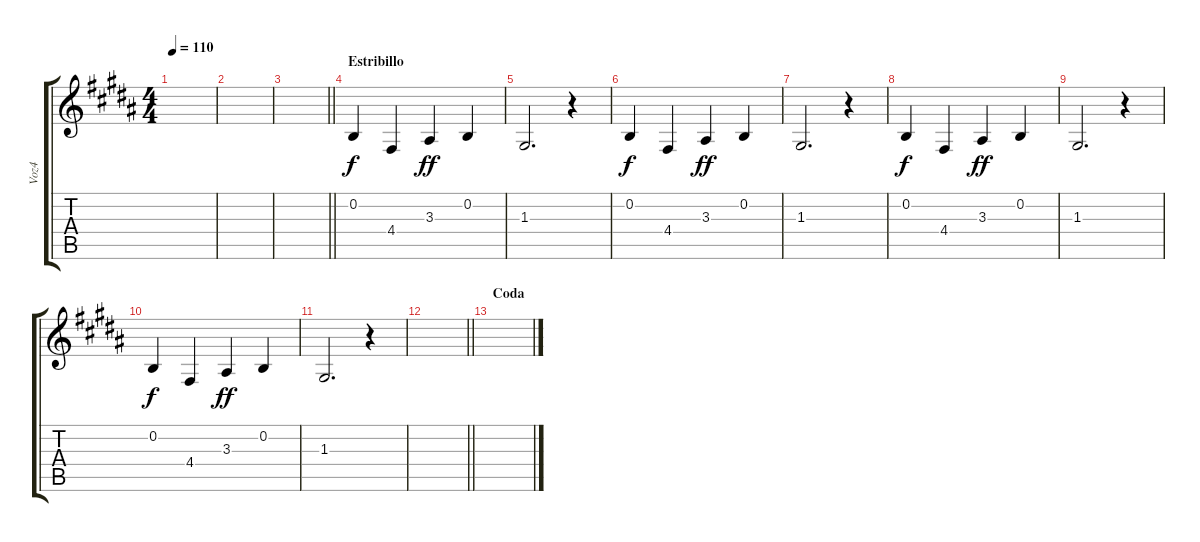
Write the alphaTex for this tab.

\track ("Voz4" "Voz4") {instrument choiraahs}
\staff {score tabs}
\tuning (E4 B3 G3 D3 A2 E2) {hide}
\ts (4 4)
\tempo 110
\clef g2
\ks b
|
|
\barLineRight lightlight
|
\section ("" "Estribillo")
0.2.4{dy f} 4.4.4 3.3.4{dy ff} 0.2.4 |
1.3.2{d} r.4 |
0.2.4{dy f} 4.4.4 3.3.4{dy ff} 0.2.4 |
1.3.2{d} r.4 |
0.2.4{dy f} 4.4.4 3.3.4{dy ff} 0.2.4 |
1.3.2{d} r.4 |
0.2.4{dy f} 4.4.4 3.3.4{dy ff} 0.2.4 |
1.3.2{d} r.4 |
\barLineRight lightlight
|
\section ("" "Coda")
